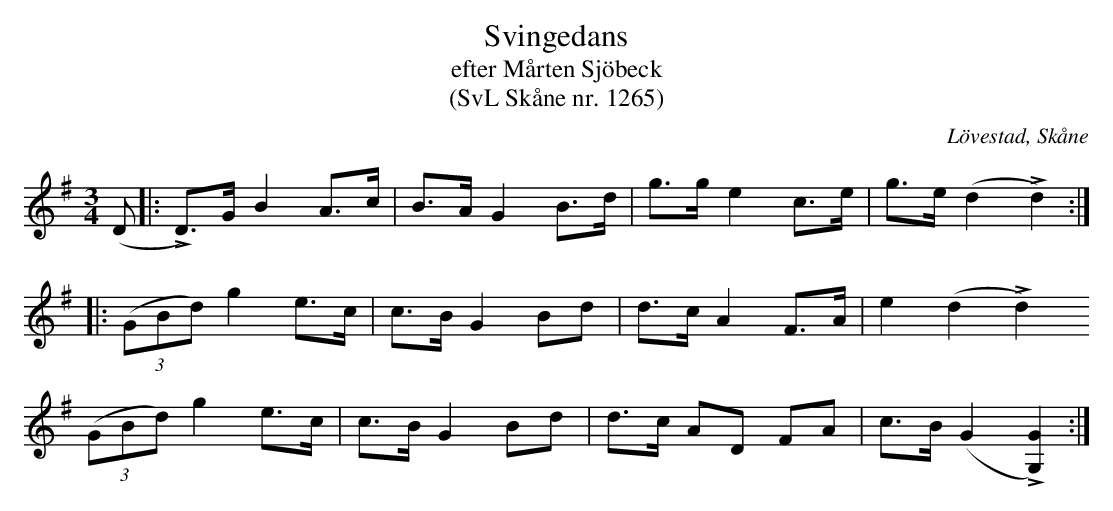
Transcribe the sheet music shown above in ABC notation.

X:1
T:Svingedans
T:efter Mårten Sjöbeck
T:(SvL Skåne nr. 1265)
O:Lövestad, Skåne
M:3/4
L:1/8
Q:1/4=108
K:G
(D |: LD)>G B2 A>c | B>A G2 B>d | g>g e2 c>e | g>e (d2 Ld2) :|
|: ((3GBd) g2 e>c | c>B G2 Bd | d>c A2 F>A | e2 (d2 Ld2)
   ((3GBd) g2 e>c | c>B G2 Bd | d>c AD FA | c>B (G2 L[G2G,2]) :|
